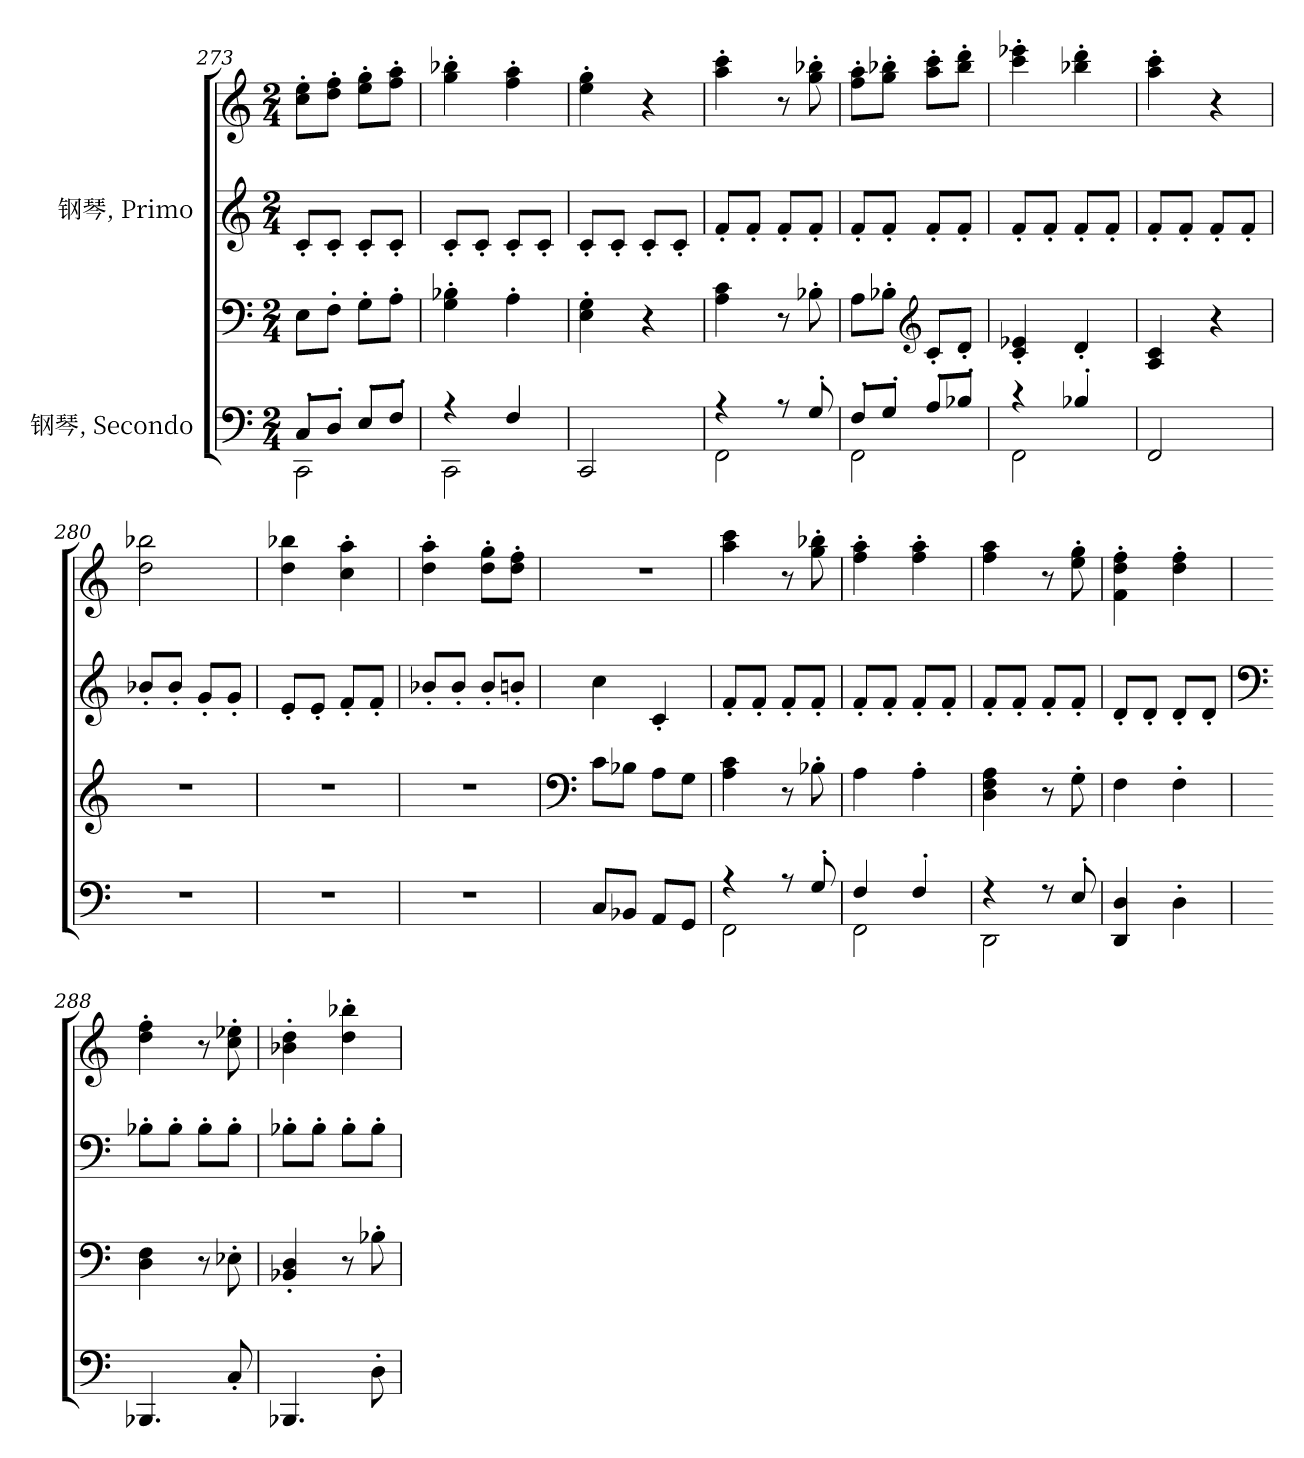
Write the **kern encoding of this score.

**kern	**kern	**kern	**kern
*part2	*part2	*part1	*part1
*staff4	*staff3	*staff2	*staff1
*I"钢琴, Secondo	*	*I"钢琴, Primo	*
*clefF4	*clefF4	*clefG2	*clefG2
*k[]	*k[]	*k[]	*k[]
*M2/4	*M2/4	*M2/4	*M2/4
=273	=273	=273	=273
*^	*	*	*
8C'/L	2CC\	8E\L	8c'/L	8cc\' 8ee\'L
8D'/J	.	8F'\J	8c'/J	8dd\' 8ff\'J
8E'/L	.	8G'\L	8c'/L	8ee\' 8gg\'L
8F'/J	.	8A'\J	8c'/J	8ff\' 8aa\'J
=274	=274	=274	=274	=274
4r	2CC\	4G\' 4B-X\'	8c'/L	4gg\' 4bb-X\'
.	.	.	8c'/J	.
4F/	.	4A'\	8c'/L	4ff\' 4aa\'
.	.	.	8c'/J	.
*v	*v	*	*	*
=275	=275	=275	=275
2CC/	4E\' 4G\'	8c'/L	4ee\' 4gg\'
.	.	8c'/J	.
.	4r	8c'/L	4r
.	.	8c'/J	.
=276	=276	=276	=276
*^	*	*	*
4r	2FF\	4A\ 4c\	8f'/L	4aa\' 4ccc\'
.	.	.	8f'/J	.
8r	.	8r	8f'/L	8r
8G'/	.	8B-X'\	8f'/J	8gg\' 8bb-X\'
!!LO:PB:g=z
=277	=277	=277	=277	=277
8F'/L	2FF\	8A\L	8f'/L	8ff\' 8aa\'L
8G'/J	.	8B-X'\J	8f'/J	8gg\' 8bb-X\'J
*	*	*clefG2	*	*
8A'/L	.	8c'/L	8f'/L	8aa\' 8ccc\'L
8B-X'/J	.	8d'/J	8f'/J	8bb-\' 8ddd\'J
=278	=278	=278	=278	=278
4r	2FF\	4c/' 4e-X/'	8f'/L	4ccc\' 4eee-X\'
.	.	.	8f'/J	.
4B-X'/	.	4d'/	8f'/L	4bb-X\' 4ddd\'
.	.	.	8f'/J	.
*v	*v	*	*	*
=279	=279	=279	=279
2FF/	4A/ 4c/	8f'/L	4aa\' 4ccc\'
.	.	8f'/J	.
.	4r	8f'/L	4r
.	.	8f'/J	.
=280	=280	=280	=280
2r	2r	8b-X'/L	2dd\ 2bb-X\
.	.	8b-'/J	.
.	.	8g'/L	.
.	.	8g'/J	.
=281	=281	=281	=281
2r	2r	8e'/L	4dd\ 4bb-X\
.	.	8e'/J	.
.	.	8f'/L	4cc\' 4aa\'
.	.	8f'/J	.
=282	=282	=282	=282
2r	2r	8b-X'/L	4dd\' 4aa\'
.	.	8b-'/J	.
.	.	8b-'/L	8dd\' 8gg\'L
.	.	8bn'/J	8dd\' 8ff\'J
=283	=283	=283	=283
*	*clefF4	*	*
8C/L	8c\L	4cc\	2r
8BB-X/J	8B-X\J	.	.
8AA/L	8A\L	4c'/	.
8GG/J	8G\J	.	.
!!LO:LB:g=z
=284	=284	=284	=284
*^	*	*	*
4r	2FF\	4A\ 4c\	8f'/L	4aa\ 4ccc\
.	.	.	8f'/J	.
8r	.	8r	8f'/L	8r
8G'/	.	8B-X'\	8f'/J	8gg\' 8bb-X\'
=285	=285	=285	=285	=285
4F/	2FF\	4A\	8f'/L	4ff\' 4aa\'
.	.	.	8f'/J	.
4F'/	.	4A'\	8f'/L	4ff\' 4aa\'
.	.	.	8f'/J	.
=286	=286	=286	=286	=286
4r	2DD\	4D\ 4F\ 4A\	8f'/L	4ff\ 4aa\
.	.	.	8f'/J	.
8r	.	8r	8f'/L	8r
8E'/	.	8G'\	8f'/J	8ee\' 8gg\'
*v	*v	*	*	*
=287	=287	=287	=287
4DD/ 4D/	4F\	8d'/L	4f\' 4dd\' 4ff\'
.	.	8d'/J	.
4D'\	4F'\	8d'/L	4dd\' 4ff\'
.	.	8d'/J	.
=288	=288	=288	=288
*	*	*clefF4	*
4.BBB-X/	4D\ 4F\	8B-X'\L	4dd\' 4ff\'
.	.	8B-'\J	.
.	8r	8B-'\L	8r
8C'/	8E-X'\	8B-'\J	8cc\' 8ee-X\'
=289	=289	=289	=289
4.BBB-X/	4BB-X/' 4D/'	8B-X'\L	4b-X\' 4dd\'
.	.	8B-'\J	.
.	8r	8B-'\L	4dd\' 4bb-X\'
8D'\	8B-X'\	8B-'\J	.
=	=	=	=
*-	*-	*-	*-
